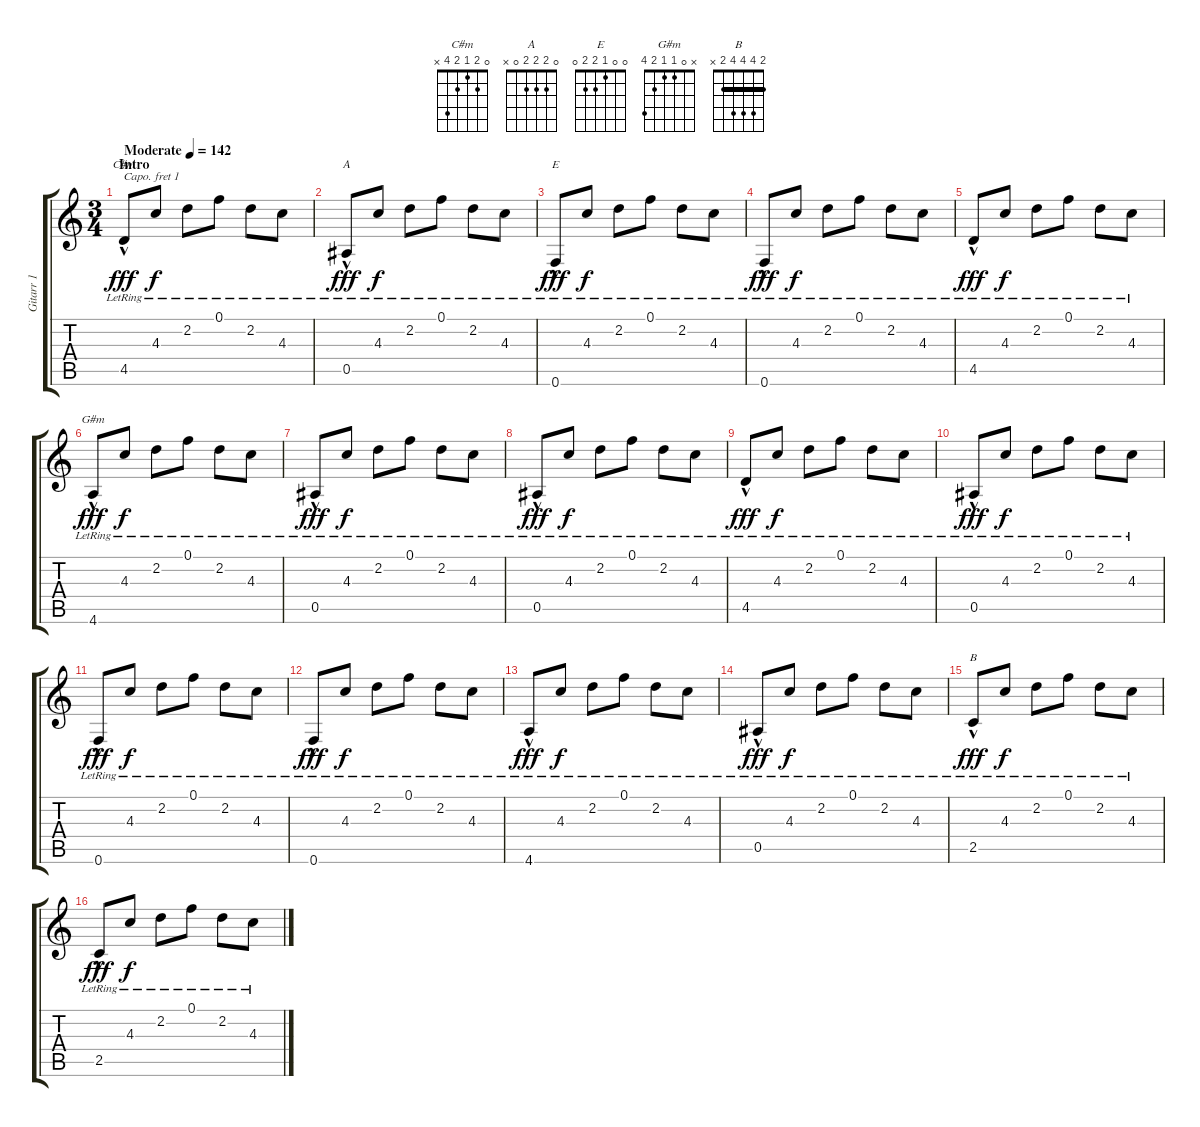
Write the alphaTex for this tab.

\track ("Gitarr 1" "Gitarr 1") {instrument acousticguitarsteel}
\staff {score tabs}
\capo 1
\tuning (E4 B3 G3 D3 A2 E2) {hide}
\chord ("C#m" 0 2 1 2 4 x)
\chord ("A" 0 2 2 2 0 x)
\chord ("E" 0 0 1 2 2 0)
\chord ("G#m" x 0 1 1 2 4)
\chord ("B" 2 4 4 4 2 x) {barre 2}
\ts (3 4)
\section ("" "Intro")
\tempo (142 "Moderate")
\clef g2
\ks c
4.5{hac lr}.8{ch "C#m" dy fff instrument acousticguitarsteel} 4.3{lr}.8{dy f} 2.2{lr}.8 0.1{lr}.8 2.2{lr}.8 4.3{lr}.8 |
0.5{hac lr}.8{ch "A" dy fff} 4.3{lr}.8{dy f} 2.2{lr}.8 0.1{lr}.8 2.2{lr}.8 4.3{lr}.8 |
0.6{hac lr}.8{ch "E" dy fff} 4.3{lr}.8{dy f} 2.2{lr}.8 0.1{lr}.8 2.2{lr}.8 4.3{lr}.8 |
0.6{hac lr}.8{dy fff} 4.3{lr}.8{dy f} 2.2{lr}.8 0.1{lr}.8 2.2{lr}.8 4.3{lr}.8 |
4.5{hac lr}.8{dy fff} 4.3{lr}.8{dy f} 2.2{lr}.8 0.1{lr}.8 2.2{lr}.8 4.3{lr}.8 |
4.6{hac lr}.8{ch "G#m" dy fff} 4.3{lr}.8{dy f} 2.2{lr}.8 0.1{lr}.8 2.2{lr}.8 4.3{lr}.8 |
0.5{hac lr}.8{dy fff} 4.3{lr}.8{dy f} 2.2{lr}.8 0.1{lr}.8 2.2{lr}.8 4.3{lr}.8 |
0.5{hac lr}.8{dy fff} 4.3{lr}.8{dy f} 2.2{lr}.8 0.1{lr}.8 2.2{lr}.8 4.3{lr}.8 |
4.5{hac lr}.8{dy fff} 4.3{lr}.8{dy f} 2.2{lr}.8 0.1{lr}.8 2.2{lr}.8 4.3{lr}.8 |
0.5{hac lr}.8{dy fff} 4.3{lr}.8{dy f} 2.2{lr}.8 0.1{lr}.8 2.2{lr}.8 4.3{lr}.8 |
0.6{hac lr}.8{dy fff} 4.3{lr}.8{dy f} 2.2{lr}.8 0.1{lr}.8 2.2{lr}.8 4.3{lr}.8 |
0.6{hac lr}.8{dy fff} 4.3{lr}.8{dy f} 2.2{lr}.8 0.1{lr}.8 2.2{lr}.8 4.3{lr}.8 |
4.6{hac lr}.8{dy fff} 4.3{lr}.8{dy f} 2.2{lr}.8 0.1{lr}.8 2.2{lr}.8 4.3{lr}.8 |
0.5{hac lr}.8{dy fff} 4.3{lr}.8{dy f} 2.2{lr}.8 0.1{lr}.8 2.2{lr}.8 4.3{lr}.8 |
2.5{hac lr}.8{ch "B" dy fff} 4.3{lr}.8{dy f} 2.2{lr}.8 0.1{lr}.8 2.2{lr}.8 4.3{lr}.8 |
2.5{hac lr}.8{dy fff} 4.3{lr}.8{dy f} 2.2{lr}.8 0.1{lr}.8 2.2{lr}.8 4.3{lr}.8
